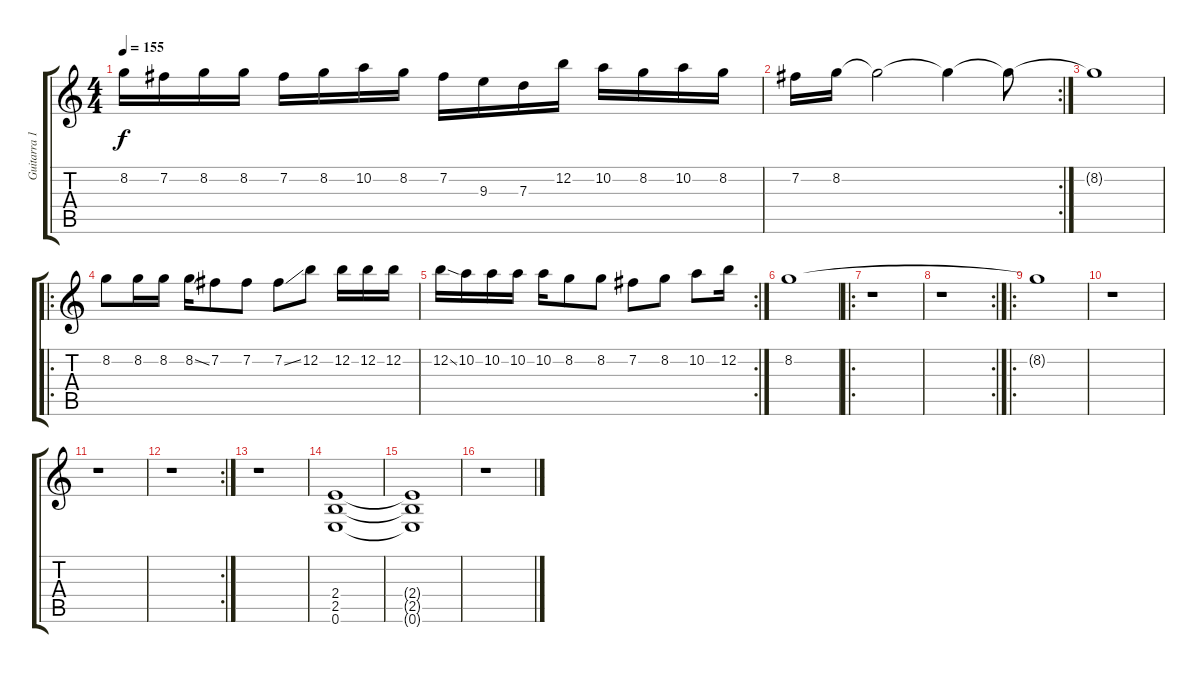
\track ("Guitarra 1" "Guitarra 1") {instrument distortionguitar}
\staff {score tabs}
\tuning (E4 B3 G3 D3 A2 E2) {hide}
\ts (4 4)
\tempo 155
\clef g2
\ks c
8.2.16{dy f} 7.2.16 8.2.16 8.2.16 7.2.16 8.2.16 10.2.16 8.2.16 7.2.16 9.3.16 7.3.16 12.2.16 10.2.16 8.2.16 10.2.16 8.2.16 |
\rc 2
7.2.16 8.2.16 8.2{t}.2 8.2{t}.4 8.2{t}.8 |
8.2{t}.1 |
\ro
8.2.8 8.2.16 8.2.16 8.2{ss}.16 7.2.8 7.2.8 7.2{ss}.8 12.2.8 12.2.16 12.2.16 12.2.16 |
\rc 2
12.2{ss}.16 10.2.16 10.2.16 10.2.16 10.2.16 8.2.8 8.2.8 7.2.8 8.2.8 10.2.8 12.2.16 |
8.2.1 |
\ro
r.1 |
\rc 2
r.1 |
\ro
8.2{t}.1 |
r.1 |
r.1 |
\rc 2
r.1 |
r.1 |
(2.4 2.5 0.6).1 |
(2.4{t} 2.5{t} 0.6{t}).1 |
r.1
